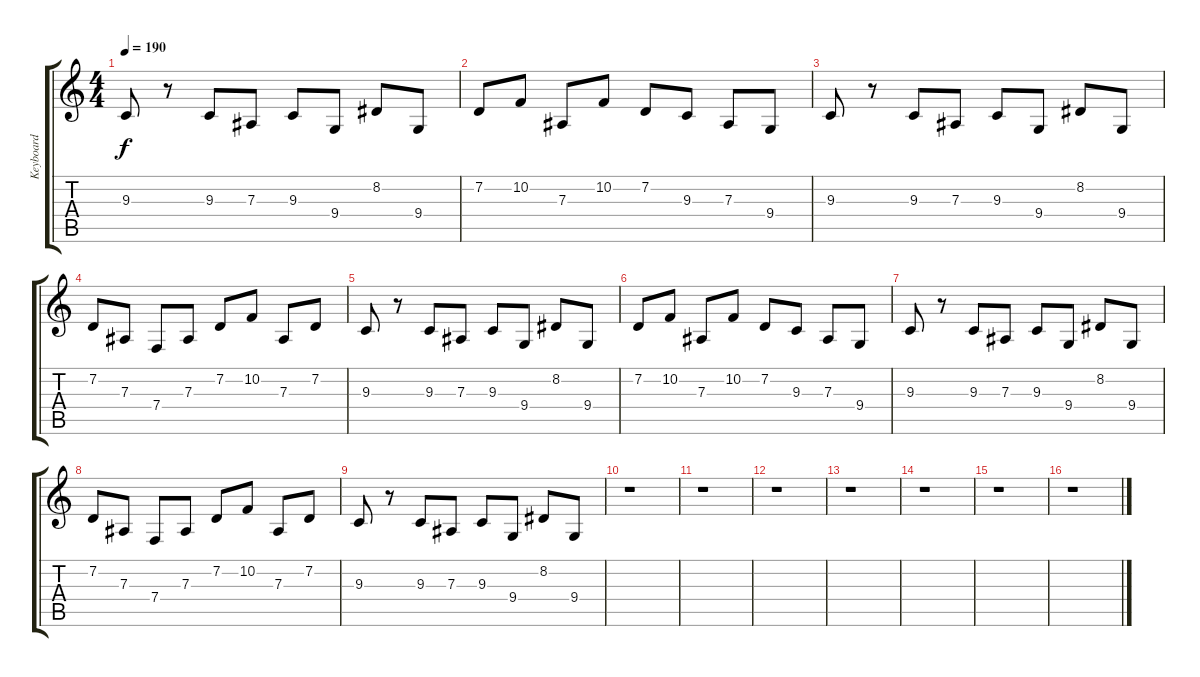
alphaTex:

\track ("Keyboard" "Keyboard") {instrument stringensemble1}
\staff {score tabs}
\tuning (C4 G3 Eb3 Bb2 F2 C2) {hide}
\ts (4 4)
\tempo 190
\clef g2
\ks c
9.3.8{dy f} r.8 9.3.8 7.3.8 9.3.8 9.4.8 8.2.8 9.4.8 |
7.2.8 10.2.8 7.3.8 10.2.8 7.2.8 9.3.8 7.3.8 9.4.8 |
9.3.8 r.8 9.3.8 7.3.8 9.3.8 9.4.8 8.2.8 9.4.8 |
7.2.8 7.3.8 7.4.8 7.3.8 7.2.8 10.2.8 7.3.8 7.2.8 |
9.3.8 r.8 9.3.8 7.3.8 9.3.8 9.4.8 8.2.8 9.4.8 |
7.2.8 10.2.8 7.3.8 10.2.8 7.2.8 9.3.8 7.3.8 9.4.8 |
9.3.8 r.8 9.3.8 7.3.8 9.3.8 9.4.8 8.2.8 9.4.8 |
7.2.8 7.3.8 7.4.8 7.3.8 7.2.8 10.2.8 7.3.8 7.2.8 |
9.3.8 r.8 9.3.8 7.3.8 9.3.8 9.4.8 8.2.8 9.4.8 |
r.1 |
r.1 |
r.1 |
r.1 |
r.1 |
r.1 |
r.1
